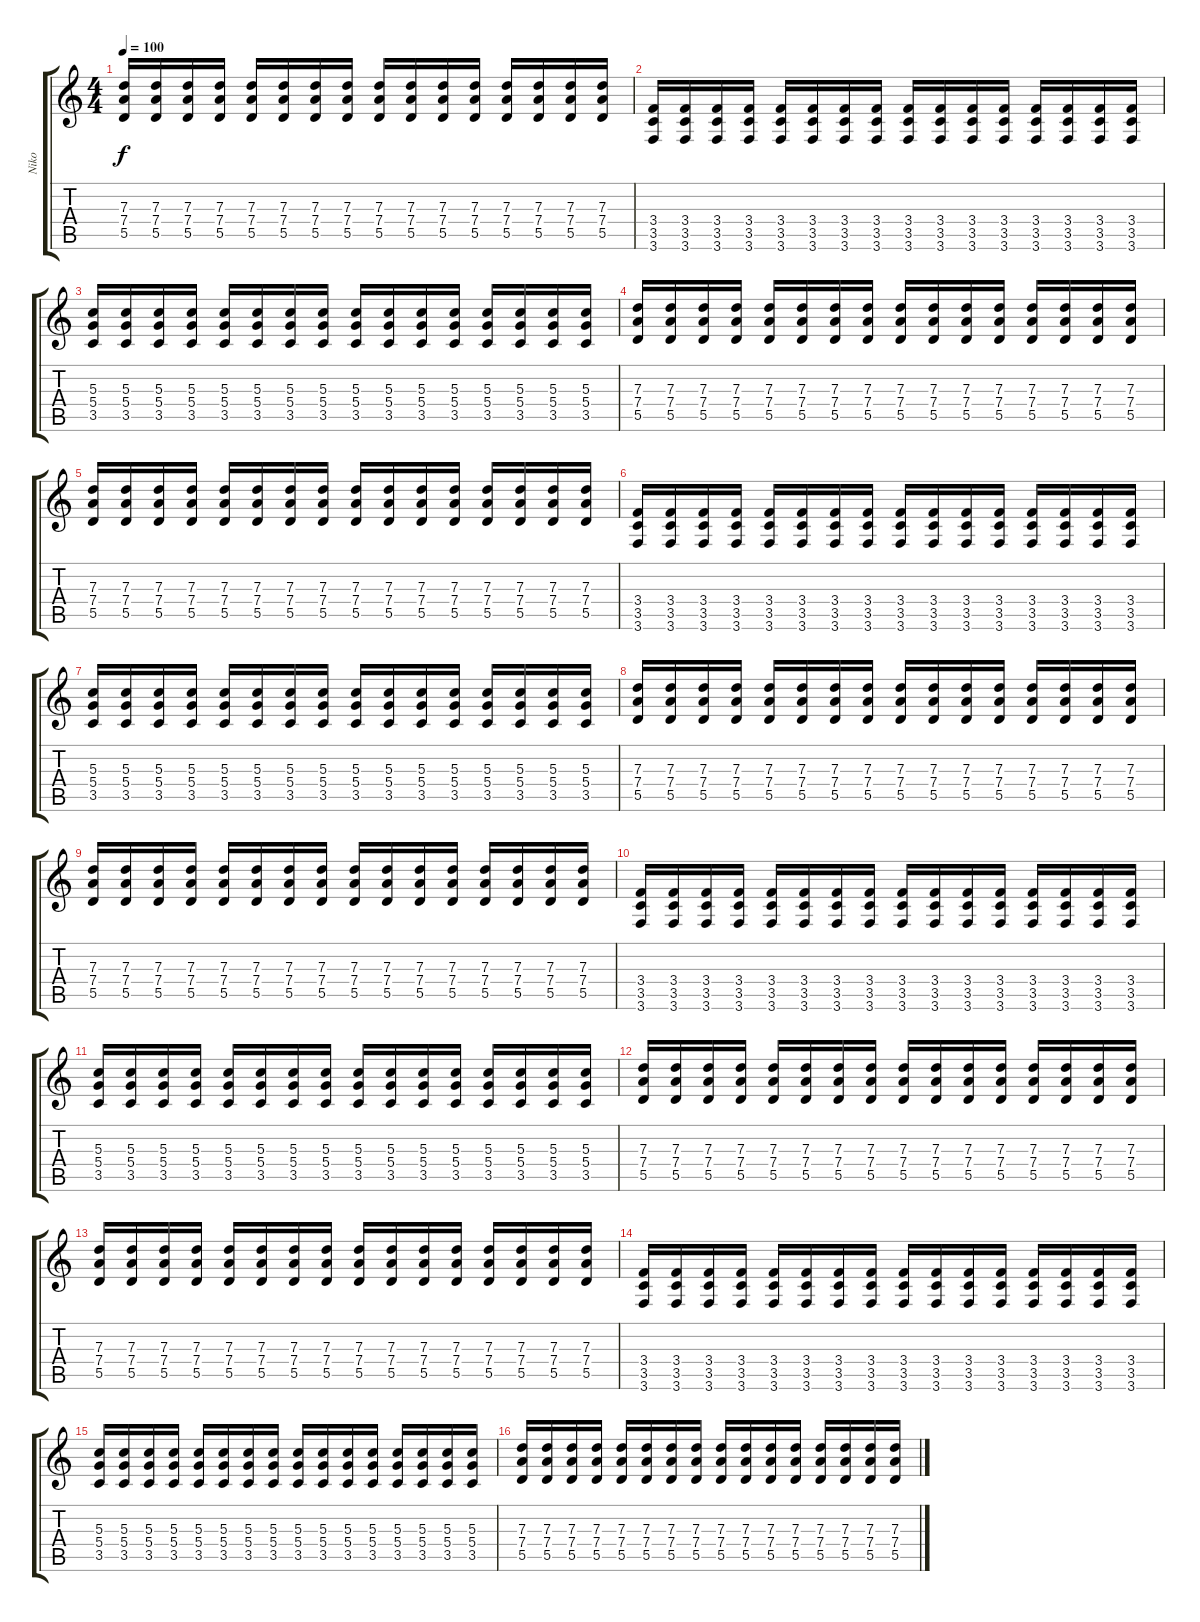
\track ("Niko" "Niko") {instrument distortionguitar}
\staff {score tabs}
\tuning (E4 B3 G3 D3 A2 D2) {hide}
\ts (4 4)
\tempo 100
\clef g2
\ks c
(7.3 7.4 5.5).16{dy f} (7.3 7.4 5.5).16 (7.3 7.4 5.5).16 (7.3 7.4 5.5).16 (7.3 7.4 5.5).16 (7.3 7.4 5.5).16 (7.3 7.4 5.5).16 (7.3 7.4 5.5).16 (7.3 7.4 5.5).16 (7.3 7.4 5.5).16 (7.3 7.4 5.5).16 (7.3 7.4 5.5).16 (7.3 7.4 5.5).16 (7.3 7.4 5.5).16 (7.3 7.4 5.5).16 (7.3 7.4 5.5).16 |
(3.4 3.5 3.6).16 (3.4 3.5 3.6).16 (3.4 3.5 3.6).16 (3.4 3.5 3.6).16 (3.4 3.5 3.6).16 (3.4 3.5 3.6).16 (3.4 3.5 3.6).16 (3.4 3.5 3.6).16 (3.4 3.5 3.6).16 (3.4 3.5 3.6).16 (3.4 3.5 3.6).16 (3.4 3.5 3.6).16 (3.4 3.5 3.6).16 (3.4 3.5 3.6).16 (3.4 3.5 3.6).16 (3.4 3.5 3.6).16 |
(5.3 5.4 3.5).16 (5.3 5.4 3.5).16 (5.3 5.4 3.5).16 (5.3 5.4 3.5).16 (5.3 5.4 3.5).16 (5.3 5.4 3.5).16 (5.3 5.4 3.5).16 (5.3 5.4 3.5).16 (5.3 5.4 3.5).16 (5.3 5.4 3.5).16 (5.3 5.4 3.5).16 (5.3 5.4 3.5).16 (5.3 5.4 3.5).16 (5.3 5.4 3.5).16 (5.3 5.4 3.5).16 (5.3 5.4 3.5).16 |
(7.3 7.4 5.5).16 (7.3 7.4 5.5).16 (7.3 7.4 5.5).16 (7.3 7.4 5.5).16 (7.3 7.4 5.5).16 (7.3 7.4 5.5).16 (7.3 7.4 5.5).16 (7.3 7.4 5.5).16 (7.3 7.4 5.5).16 (7.3 7.4 5.5).16 (7.3 7.4 5.5).16 (7.3 7.4 5.5).16 (7.3 7.4 5.5).16 (7.3 7.4 5.5).16 (7.3 7.4 5.5).16 (7.3 7.4 5.5).16 |
(7.3 7.4 5.5).16 (7.3 7.4 5.5).16 (7.3 7.4 5.5).16 (7.3 7.4 5.5).16 (7.3 7.4 5.5).16 (7.3 7.4 5.5).16 (7.3 7.4 5.5).16 (7.3 7.4 5.5).16 (7.3 7.4 5.5).16 (7.3 7.4 5.5).16 (7.3 7.4 5.5).16 (7.3 7.4 5.5).16 (7.3 7.4 5.5).16 (7.3 7.4 5.5).16 (7.3 7.4 5.5).16 (7.3 7.4 5.5).16 |
(3.4 3.5 3.6).16 (3.4 3.5 3.6).16 (3.4 3.5 3.6).16 (3.4 3.5 3.6).16 (3.4 3.5 3.6).16 (3.4 3.5 3.6).16 (3.4 3.5 3.6).16 (3.4 3.5 3.6).16 (3.4 3.5 3.6).16 (3.4 3.5 3.6).16 (3.4 3.5 3.6).16 (3.4 3.5 3.6).16 (3.4 3.5 3.6).16 (3.4 3.5 3.6).16 (3.4 3.5 3.6).16 (3.4 3.5 3.6).16 |
(5.3 5.4 3.5).16 (5.3 5.4 3.5).16 (5.3 5.4 3.5).16 (5.3 5.4 3.5).16 (5.3 5.4 3.5).16 (5.3 5.4 3.5).16 (5.3 5.4 3.5).16 (5.3 5.4 3.5).16 (5.3 5.4 3.5).16 (5.3 5.4 3.5).16 (5.3 5.4 3.5).16 (5.3 5.4 3.5).16 (5.3 5.4 3.5).16 (5.3 5.4 3.5).16 (5.3 5.4 3.5).16 (5.3 5.4 3.5).16 |
(7.3 7.4 5.5).16 (7.3 7.4 5.5).16 (7.3 7.4 5.5).16 (7.3 7.4 5.5).16 (7.3 7.4 5.5).16 (7.3 7.4 5.5).16 (7.3 7.4 5.5).16 (7.3 7.4 5.5).16 (7.3 7.4 5.5).16 (7.3 7.4 5.5).16 (7.3 7.4 5.5).16 (7.3 7.4 5.5).16 (7.3 7.4 5.5).16 (7.3 7.4 5.5).16 (7.3 7.4 5.5).16 (7.3 7.4 5.5).16 |
(7.3 7.4 5.5).16 (7.3 7.4 5.5).16 (7.3 7.4 5.5).16 (7.3 7.4 5.5).16 (7.3 7.4 5.5).16 (7.3 7.4 5.5).16 (7.3 7.4 5.5).16 (7.3 7.4 5.5).16 (7.3 7.4 5.5).16 (7.3 7.4 5.5).16 (7.3 7.4 5.5).16 (7.3 7.4 5.5).16 (7.3 7.4 5.5).16 (7.3 7.4 5.5).16 (7.3 7.4 5.5).16 (7.3 7.4 5.5).16 |
(3.4 3.5 3.6).16 (3.4 3.5 3.6).16 (3.4 3.5 3.6).16 (3.4 3.5 3.6).16 (3.4 3.5 3.6).16 (3.4 3.5 3.6).16 (3.4 3.5 3.6).16 (3.4 3.5 3.6).16 (3.4 3.5 3.6).16 (3.4 3.5 3.6).16 (3.4 3.5 3.6).16 (3.4 3.5 3.6).16 (3.4 3.5 3.6).16 (3.4 3.5 3.6).16 (3.4 3.5 3.6).16 (3.4 3.5 3.6).16 |
(5.3 5.4 3.5).16 (5.3 5.4 3.5).16 (5.3 5.4 3.5).16 (5.3 5.4 3.5).16 (5.3 5.4 3.5).16 (5.3 5.4 3.5).16 (5.3 5.4 3.5).16 (5.3 5.4 3.5).16 (5.3 5.4 3.5).16 (5.3 5.4 3.5).16 (5.3 5.4 3.5).16 (5.3 5.4 3.5).16 (5.3 5.4 3.5).16 (5.3 5.4 3.5).16 (5.3 5.4 3.5).16 (5.3 5.4 3.5).16 |
(7.3 7.4 5.5).16 (7.3 7.4 5.5).16 (7.3 7.4 5.5).16 (7.3 7.4 5.5).16 (7.3 7.4 5.5).16 (7.3 7.4 5.5).16 (7.3 7.4 5.5).16 (7.3 7.4 5.5).16 (7.3 7.4 5.5).16 (7.3 7.4 5.5).16 (7.3 7.4 5.5).16 (7.3 7.4 5.5).16 (7.3 7.4 5.5).16 (7.3 7.4 5.5).16 (7.3 7.4 5.5).16 (7.3 7.4 5.5).16 |
(7.3 7.4 5.5).16 (7.3 7.4 5.5).16 (7.3 7.4 5.5).16 (7.3 7.4 5.5).16 (7.3 7.4 5.5).16 (7.3 7.4 5.5).16 (7.3 7.4 5.5).16 (7.3 7.4 5.5).16 (7.3 7.4 5.5).16 (7.3 7.4 5.5).16 (7.3 7.4 5.5).16 (7.3 7.4 5.5).16 (7.3 7.4 5.5).16 (7.3 7.4 5.5).16 (7.3 7.4 5.5).16 (7.3 7.4 5.5).16 |
(3.4 3.5 3.6).16 (3.4 3.5 3.6).16 (3.4 3.5 3.6).16 (3.4 3.5 3.6).16 (3.4 3.5 3.6).16 (3.4 3.5 3.6).16 (3.4 3.5 3.6).16 (3.4 3.5 3.6).16 (3.4 3.5 3.6).16 (3.4 3.5 3.6).16 (3.4 3.5 3.6).16 (3.4 3.5 3.6).16 (3.4 3.5 3.6).16 (3.4 3.5 3.6).16 (3.4 3.5 3.6).16 (3.4 3.5 3.6).16 |
(5.3 5.4 3.5).16 (5.3 5.4 3.5).16 (5.3 5.4 3.5).16 (5.3 5.4 3.5).16 (5.3 5.4 3.5).16 (5.3 5.4 3.5).16 (5.3 5.4 3.5).16 (5.3 5.4 3.5).16 (5.3 5.4 3.5).16 (5.3 5.4 3.5).16 (5.3 5.4 3.5).16 (5.3 5.4 3.5).16 (5.3 5.4 3.5).16 (5.3 5.4 3.5).16 (5.3 5.4 3.5).16 (5.3 5.4 3.5).16 |
(7.3 7.4 5.5).16 (7.3 7.4 5.5).16 (7.3 7.4 5.5).16 (7.3 7.4 5.5).16 (7.3 7.4 5.5).16 (7.3 7.4 5.5).16 (7.3 7.4 5.5).16 (7.3 7.4 5.5).16 (7.3 7.4 5.5).16 (7.3 7.4 5.5).16 (7.3 7.4 5.5).16 (7.3 7.4 5.5).16 (7.3 7.4 5.5).16 (7.3 7.4 5.5).16 (7.3 7.4 5.5).16 (7.3 7.4 5.5).16
